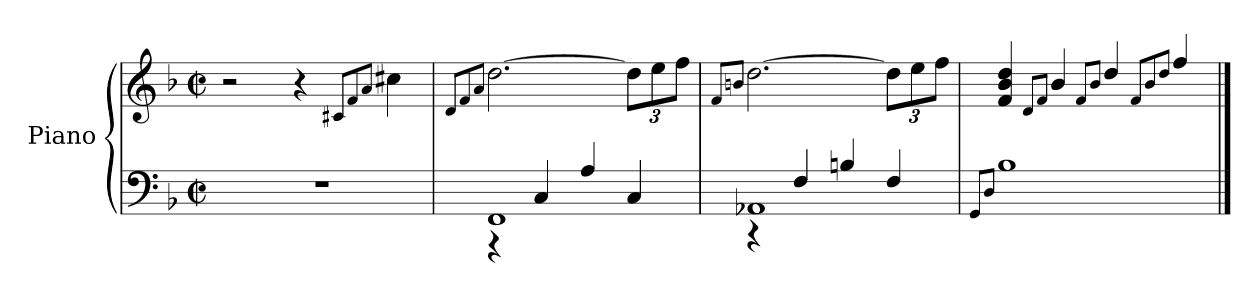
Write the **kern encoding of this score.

**kern	**kern
*part1	*part1
*staff2	*staff1
*I"Piano	*
*I'Pno.	*
*clefF4	*clefG2
*k[b-]	*k[b-]
*M2/2	*M2/2
*met(c|)	*met(c|)
=1	=1
1r	2r
.	4r
.	8qc#X/L
.	8qf/
.	8qa/J
.	4cc#X\
=2	=2
.	8qd/L
.	8qf/
.	8qa/J
*^	*
1FF	4r	[2.dd\
.	4C/	.
.	4A/	.
*	*	*Xbrackettup
.	4C/	12dd\L]
.	.	12ee\
.	.	12ff\J
=3	=3	=3
.	.	8qf/L
.	.	8qbn/J
1AA-X	4r	[2.dd\
.	4F/	.
.	4Bn/	.
.	4F/	12dd\L]
.	.	12ee\
.	.	12ff\J
*v	*v	*
=4	=4
8qGG/L	.
8qD/J	.
1B-	4f/ 4b-/ 4dd/
.	8qd/L
.	8qf/J
.	4b-/
.	8qf/L
.	8qb-/J
.	4dd/
.	8qf/L
.	8qb-/
.	8qdd/J
.	4ff/
==	==
*-	*-
